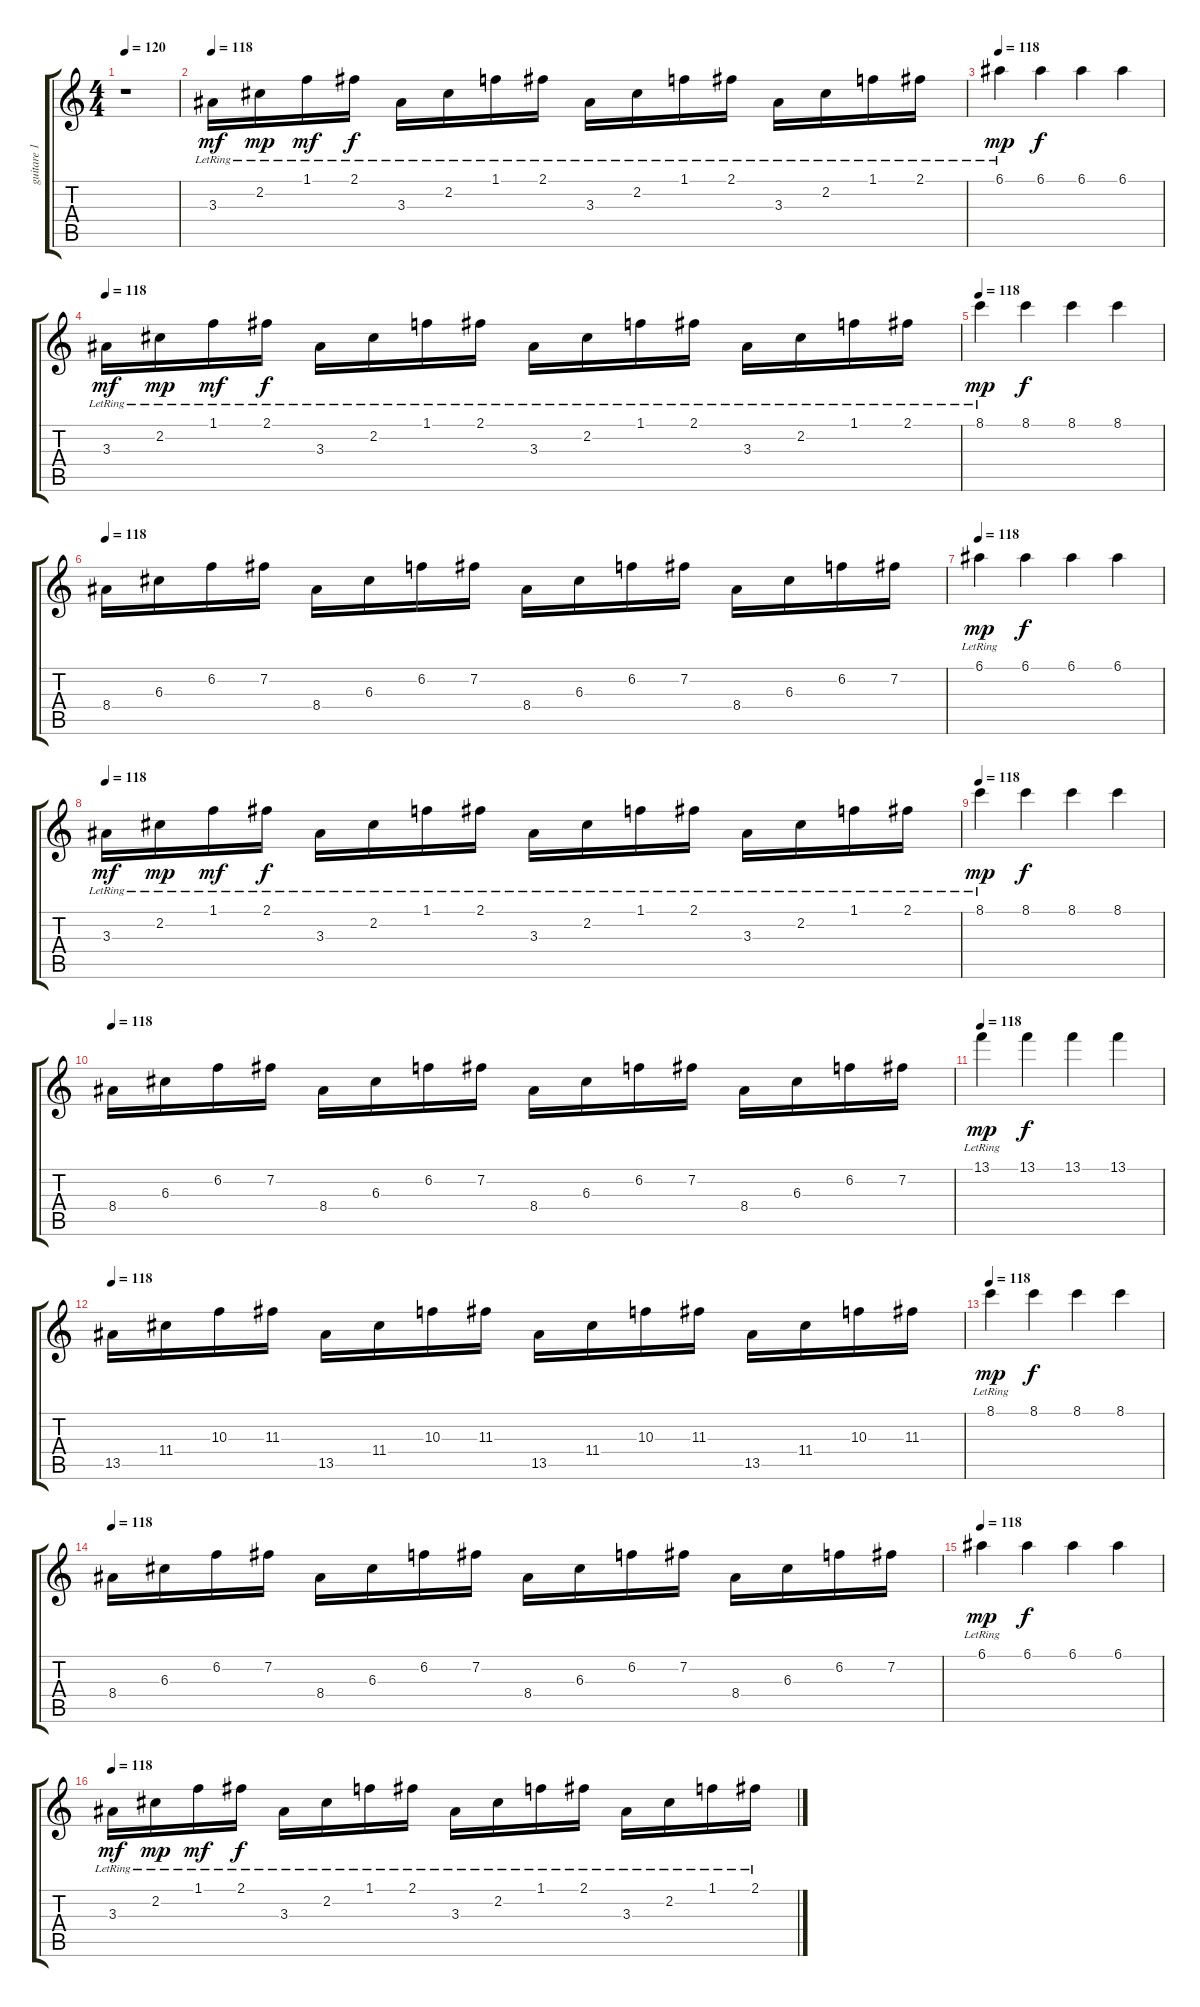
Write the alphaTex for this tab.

\track ("guitare 1" "guitare 1") {instrument acousticguitarnylon}
\staff {score tabs}
\tuning (E4 B3 G3 D3 A2 E2) {hide}
\ts (4 4)
\tempo 120
\clef g2
\ks c
r.1{dy mf instrument acousticguitarnylon} |
\tempo 118
3.3{lr}.16{volume 16} 2.2{lr}.16{dy mp} 1.1{lr}.16{dy mf} 2.1{lr}.16{dy f} 3.3{lr}.16{volume 13} 2.2{lr}.16 1.1{lr}.16 2.1{lr}.16 3.3{lr}.16{volume 10} 2.2{lr}.16 1.1{lr}.16 2.1{lr}.16 3.3{lr}.16{volume 8} 2.2{lr}.16 1.1{lr}.16 2.1{lr}.16 |
\tempo 118
6.1{lr}.4{dy mp volume 16} 6.1.4{dy f volume 13} 6.1.4{volume 10} 6.1.4{volume 8} |
\tempo 118
3.3{lr}.16{dy mf volume 16} 2.2{lr}.16{dy mp} 1.1{lr}.16{dy mf} 2.1{lr}.16{dy f} 3.3{lr}.16{volume 13} 2.2{lr}.16 1.1{lr}.16 2.1{lr}.16 3.3{lr}.16{volume 10} 2.2{lr}.16 1.1{lr}.16 2.1{lr}.16 3.3{lr}.16{volume 8} 2.2{lr}.16 1.1{lr}.16 2.1{lr}.16 |
\tempo 118
8.1{lr}.4{dy mp volume 16} 8.1.4{dy f volume 13} 8.1.4{volume 10} 8.1.4{volume 8} |
\tempo 118
8.4.16{volume 16} 6.3.16 6.2.16 7.2.16 8.4.16{volume 13} 6.3.16 6.2.16 7.2.16 8.4.16{volume 10} 6.3.16 6.2.16 7.2.16 8.4.16{volume 8} 6.3.16 6.2.16 7.2.16 |
\tempo 118
6.1{lr}.4{dy mp volume 16} 6.1.4{dy f volume 13} 6.1.4{volume 10} 6.1.4{volume 8} |
\tempo 118
3.3{lr}.16{dy mf volume 16} 2.2{lr}.16{dy mp} 1.1{lr}.16{dy mf} 2.1{lr}.16{dy f} 3.3{lr}.16{volume 13} 2.2{lr}.16 1.1{lr}.16 2.1{lr}.16 3.3{lr}.16{volume 10} 2.2{lr}.16 1.1{lr}.16 2.1{lr}.16 3.3{lr}.16{volume 8} 2.2{lr}.16 1.1{lr}.16 2.1{lr}.16 |
\tempo 118
8.1{lr}.4{dy mp volume 16} 8.1.4{dy f volume 13} 8.1.4{volume 10} 8.1.4{volume 8} |
\tempo 118
8.4.16{volume 16} 6.3.16 6.2.16 7.2.16 8.4.16{volume 13} 6.3.16 6.2.16 7.2.16 8.4.16{volume 10} 6.3.16 6.2.16 7.2.16 8.4.16{volume 8} 6.3.16 6.2.16 7.2.16 |
\tempo 118
13.1{lr}.4{dy mp volume 16} 13.1.4{dy f volume 13} 13.1.4{volume 10} 13.1.4{volume 8} |
\tempo 118
13.5.16{volume 16} 11.4.16 10.3.16 11.3.16 13.5.16{volume 13} 11.4.16 10.3.16 11.3.16 13.5.16{volume 10} 11.4.16 10.3.16 11.3.16 13.5.16{volume 8} 11.4.16 10.3.16 11.3.16 |
\tempo 118
8.1{lr}.4{dy mp volume 16} 8.1.4{dy f volume 13} 8.1.4{volume 10} 8.1.4{volume 8} |
\tempo 118
8.4.16{volume 16} 6.3.16 6.2.16 7.2.16 8.4.16{volume 13} 6.3.16 6.2.16 7.2.16 8.4.16{volume 10} 6.3.16 6.2.16 7.2.16 8.4.16{volume 8} 6.3.16 6.2.16 7.2.16 |
\tempo 118
6.1{lr}.4{dy mp volume 16} 6.1.4{dy f volume 13} 6.1.4{volume 10} 6.1.4{volume 8} |
\tempo 118
3.3{lr}.16{dy mf volume 16} 2.2{lr}.16{dy mp} 1.1{lr}.16{dy mf} 2.1{lr}.16{dy f} 3.3{lr}.16{volume 13} 2.2{lr}.16 1.1{lr}.16 2.1{lr}.16 3.3{lr}.16{volume 10} 2.2{lr}.16 1.1{lr}.16 2.1{lr}.16 3.3{lr}.16{volume 8} 2.2{lr}.16 1.1{lr}.16 2.1{lr}.16
